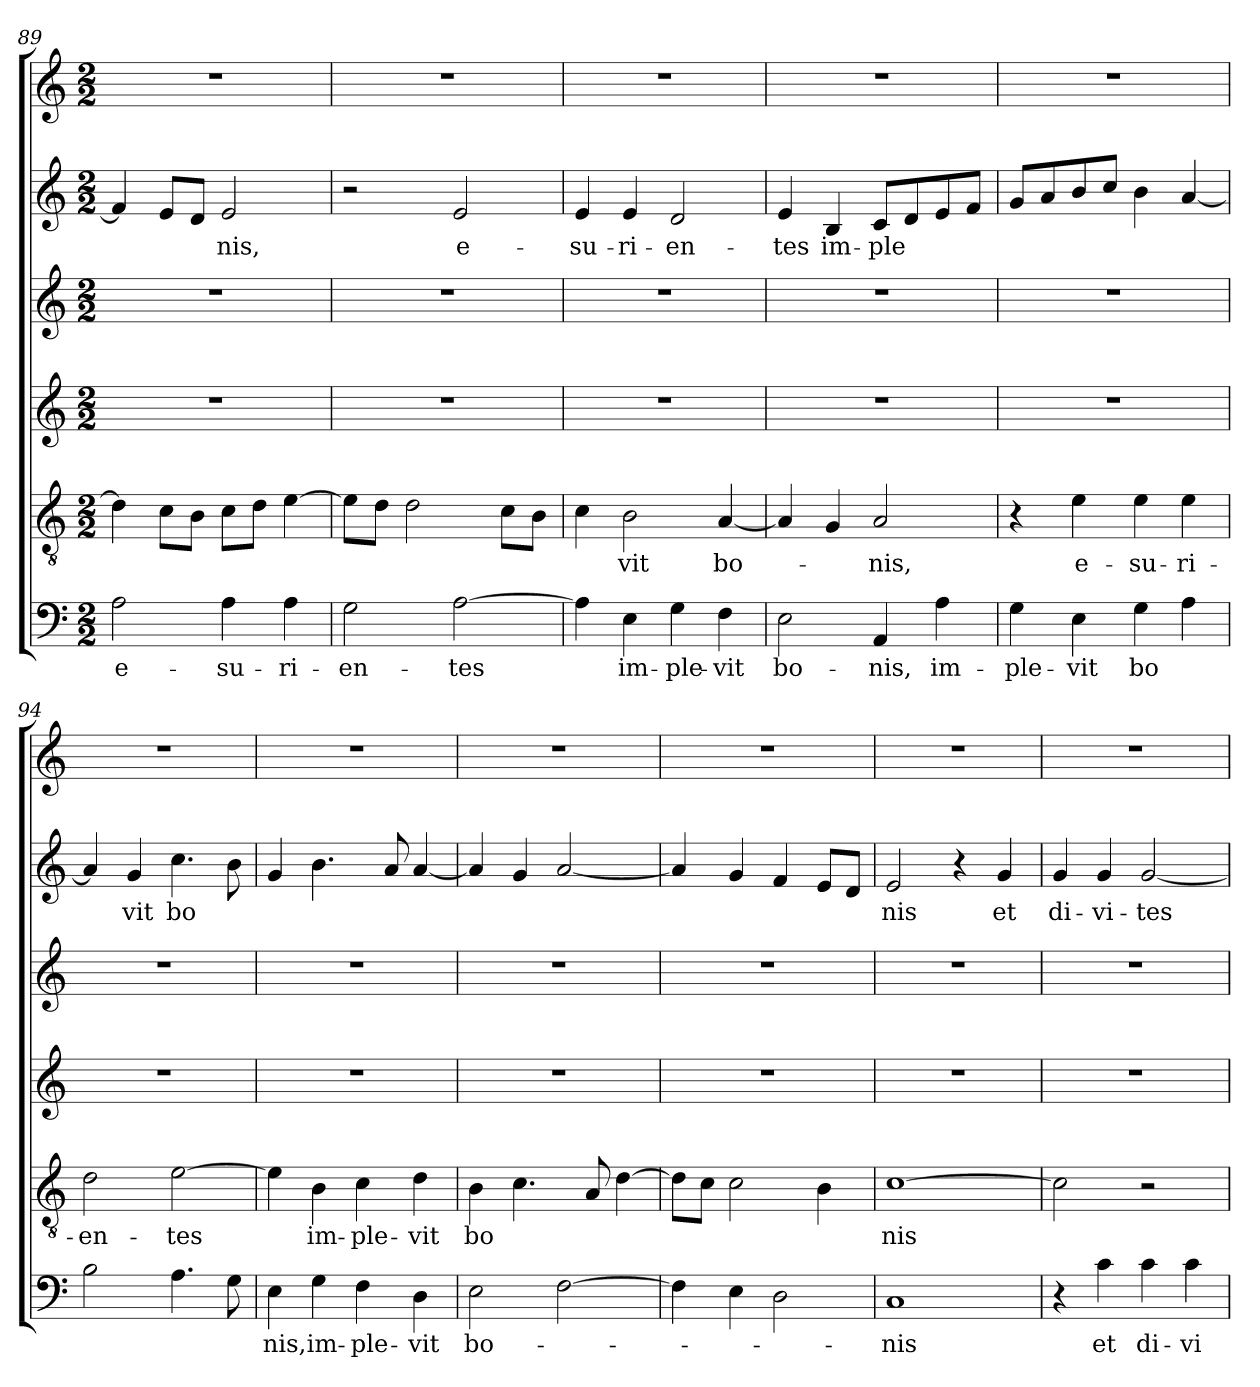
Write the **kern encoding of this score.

**kern	**text	**kern	**text	**kern	**kern	**kern	**text	**kern
*part6	*part6	*part5	*part5	*part4	*part3	*part2	*part2	*part1
*staff6	*staff6	*staff5	*staff5	*staff4	*staff3	*staff2	*staff2	*staff1
*clefF4	*	*clefGv2	*	*clefG2	*clefG2	*clefG2	*	*clefG2
*k[]	*	*k[]	*	*k[]	*k[]	*k[]	*	*k[]
*C:	*	*C:	*	*C:	*C:	*C:	*	*C:
*M2/2	*	*M2/2	*	*M2/2	*M2/2	*M2/2	*	*M2/2
=89	=89	=89	=89	=89	=89	=89	=89	=89
!	!LO:LY:b	!	!	!	!	!	!	!
2A\	e-	4d\]	.	1r	1r	4f/]	.	1r
.	.	8c\L	.	.	.	8e/L	.	.
.	.	8B\J	.	.	.	8d/J	.	.
!	!LO:LY:b	!	!	!	!	!	!LO:LY:b	!
4A\	-su-	8c\L	.	.	.	2e/	-nis,	.
.	.	8d\J	.	.	.	.	.	.
!	!LO:LY:b	!	!	!	!	!	!	!
4A\	-ri-	[4e\	.	.	.	.	.	.
=90	=90	=90	=90	=90	=90	=90	=90	=90
!	!LO:LY:b	!	!	!	!	!	!	!
2G\	-en-	8e\L]	.	1r	1r	2r	.	1r
.	.	8d\J	.	.	.	.	.	.
.	.	2d\	.	.	.	.	.	.
!	!LO:LY:b	!	!	!	!	!	!LO:LY:b	!
[2A\	-tes	.	.	.	.	2e/	e-	.
.	.	8c\L	.	.	.	.	.	.
.	.	8B\J	.	.	.	.	.	.
!!LO:LB:g=z
=91	=91	=91	=91	=91	=91	=91	=91	=91
!	!	!	!	!	!	!	!LO:LY:b	!
4A\]	.	4c\	.	1r	1r	4e/	-­su-	1r
!	!LO:LY:b	!	!LO:LY:b	!	!	!	!LO:LY:b	!
4E\	im-	2B\	-vit	.	.	4e/	-ri-	.
!	!LO:LY:b	!	!	!	!	!	!LO:LY:b	!
4G\	-ple-	.	.	.	.	2d/	-en-	.
!	!LO:LY:b	!	!LO:LY:b	!	!	!	!	!
4F\	-vit	[4A/	bo-	.	.	.	.	.
=92	=92	=92	=92	=92	=92	=92	=92	=92
!	!LO:LY:b	!	!	!	!	!	!LO:LY:b	!
2E\	bo-	4A/]	.	1r	1r	4e/	-tes	1r
!	!	!	!	!	!	!	!LO:LY:b	!
.	.	4G/	.	.	.	4B/	im-	.
!	!LO:LY:b	!	!LO:LY:b	!	!	!	!LO:LY:b	!
4AA/	-nis,	2A/	-nis,	.	.	8c/L	-ple	.
.	.	.	.	.	.	8d/	.	.
!	!LO:LY:b	!	!	!	!	!	!	!
4A\	im-	.	.	.	.	8e/	.	.
.	.	.	.	.	.	8f/J	.	.
=93	=93	=93	=93	=93	=93	=93	=93	=93
!	!LO:LY:b	!	!	!	!	!	!	!
4G\	-ple-	4r	.	1r	1r	8g/L	.	1r
.	.	.	.	.	.	8a/	.	.
!	!LO:LY:b	!	!LO:LY:b	!	!	!	!	!
4E\	-vit	4e\	e-	.	.	8b/	.	.
.	.	.	.	.	.	8cc/J	.	.
!	!LO:LY:b	!	!LO:LY:b	!	!	!	!	!
4G\	bo	4e\	-su-	.	.	4b\	.	.
!	!	!	!LO:LY:b	!	!	!	!	!
4A\	.	4e\	-ri-	.	.	[4a/	.	.
=94	=94	=94	=94	=94	=94	=94	=94	=94
!	!	!	!LO:LY:b	!	!	!	!	!
2B\	.	2d\	-en-	1r	1r	4a/]	.	1r
!	!	!	!	!	!	!	!LO:LY:b	!
.	.	.	.	.	.	4g/	vit	.
!	!	!	!LO:LY:b	!	!	!	!LO:LY:b	!
4.A\	.	[2e\	-tes	.	.	4.cc\	bo	.
8G\	.	.	.	.	.	8b\	.	.
=95	=95	=95	=95	=95	=95	=95	=95	=95
!	!LO:LY:b	!	!	!	!	!	!	!
4E\	nis,	4e\]	.	1r	1r	4g/	.	1r
!	!LO:LY:b	!	!LO:LY:b	!	!	!	!	!
4G\	im-	4B\	im-	.	.	4.b\	.	.
!	!LO:LY:b	!	!LO:LY:b	!	!	!	!	!
4F\	-ple-	4c\	-ple-	.	.	.	.	.
.	.	.	.	.	.	8a/	.	.
!	!LO:LY:b	!	!LO:LY:b	!	!	!	!	!
4D\	-vit	4d\	-vit	.	.	[4a/	.	.
=96	=96	=96	=96	=96	=96	=96	=96	=96
!	!LO:LY:b	!	!LO:LY:b	!	!	!	!	!
2E\	bo-	4B\	bo	1r	1r	4a/]	.	1r
.	.	4.c\	.	.	.	4g/	.	.
[2F\	.	.	.	.	.	[2a/	.	.
.	.	8A/	.	.	.	.	.	.
.	.	[4d\	.	.	.	.	.	.
!!LO:LB:g=z
=97	=97	=97	=97	=97	=97	=97	=97	=97
4F\]	.	8d\L]	.	1r	1r	4a/]	.	1r
.	.	8c\J	.	.	.	.	.	.
4E\	.	2c\	.	.	.	4g/	.	.
2D\	.	.	.	.	.	4f/	.	.
.	.	4B\	.	.	.	8e/L	.	.
.	.	.	.	.	.	8d/J	.	.
=98	=98	=98	=98	=98	=98	=98	=98	=98
!	!LO:LY:b	!	!LO:LY:b	!	!	!	!LO:LY:b	!
1C	-nis	[1c	nis	1r	1r	2e/	nis	1r
.	.	.	.	.	.	4r	.	.
!	!	!	!	!	!	!	!LO:LY:b	!
.	.	.	.	.	.	4g/	et	.
=99	=99	=99	=99	=99	=99	=99	=99	=99
!	!	!	!	!	!	!	!LO:LY:b	!
4r	.	2c\]	.	1r	1r	4g/	di-	1r
!	!LO:LY:b	!	!	!	!	!	!LO:LY:b	!
4c\	et	.	.	.	.	4g/	-vi-	.
!	!LO:LY:b	!	!	!	!	!	!LO:LY:b	!
4c\	di-	2r	.	.	.	[2g/	-tes	.
!	!LO:LY:b	!	!	!	!	!	!	!
4c\	-vi-	.	.	.	.	.	.	.
=	=	=	=	=	=	=	=	=
*-	*-	*-	*-	*-	*-	*-	*-	*-
